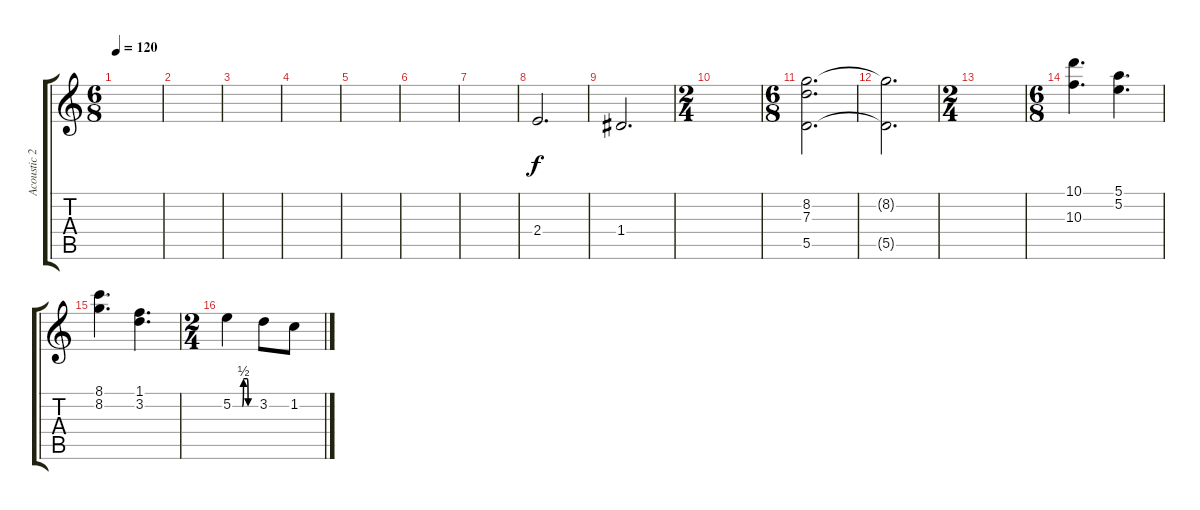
\track ("Acoustic 2" "Acoustic 2") {instrument acousticguitarsteel}
\staff {score tabs}
\tuning (E4 B3 G3 D3 A2 E2) {hide}
\ts (6 8)
\tempo 120
\clef g2
\ks c
|
|
|
|
|
|
|
2.4.2{d} |
1.4.2{d} |
\ts (2 4)
|
\ts (6 8)
(8.2 7.3 5.5).2{d} |
(8.2{t} 5.5{t}).2{d} |
\ts (2 4)
|
\ts (6 8)
(10.1 10.3).4{d} (5.1 5.2).4{d} |
(8.1 8.2).4{d} (1.1 3.2).4{d} |
\ts (2 4)
5.2{be (custom 0 0 25 0 28 2 38 2 40 0 60 0)}.4 3.2.8 1.2.8
